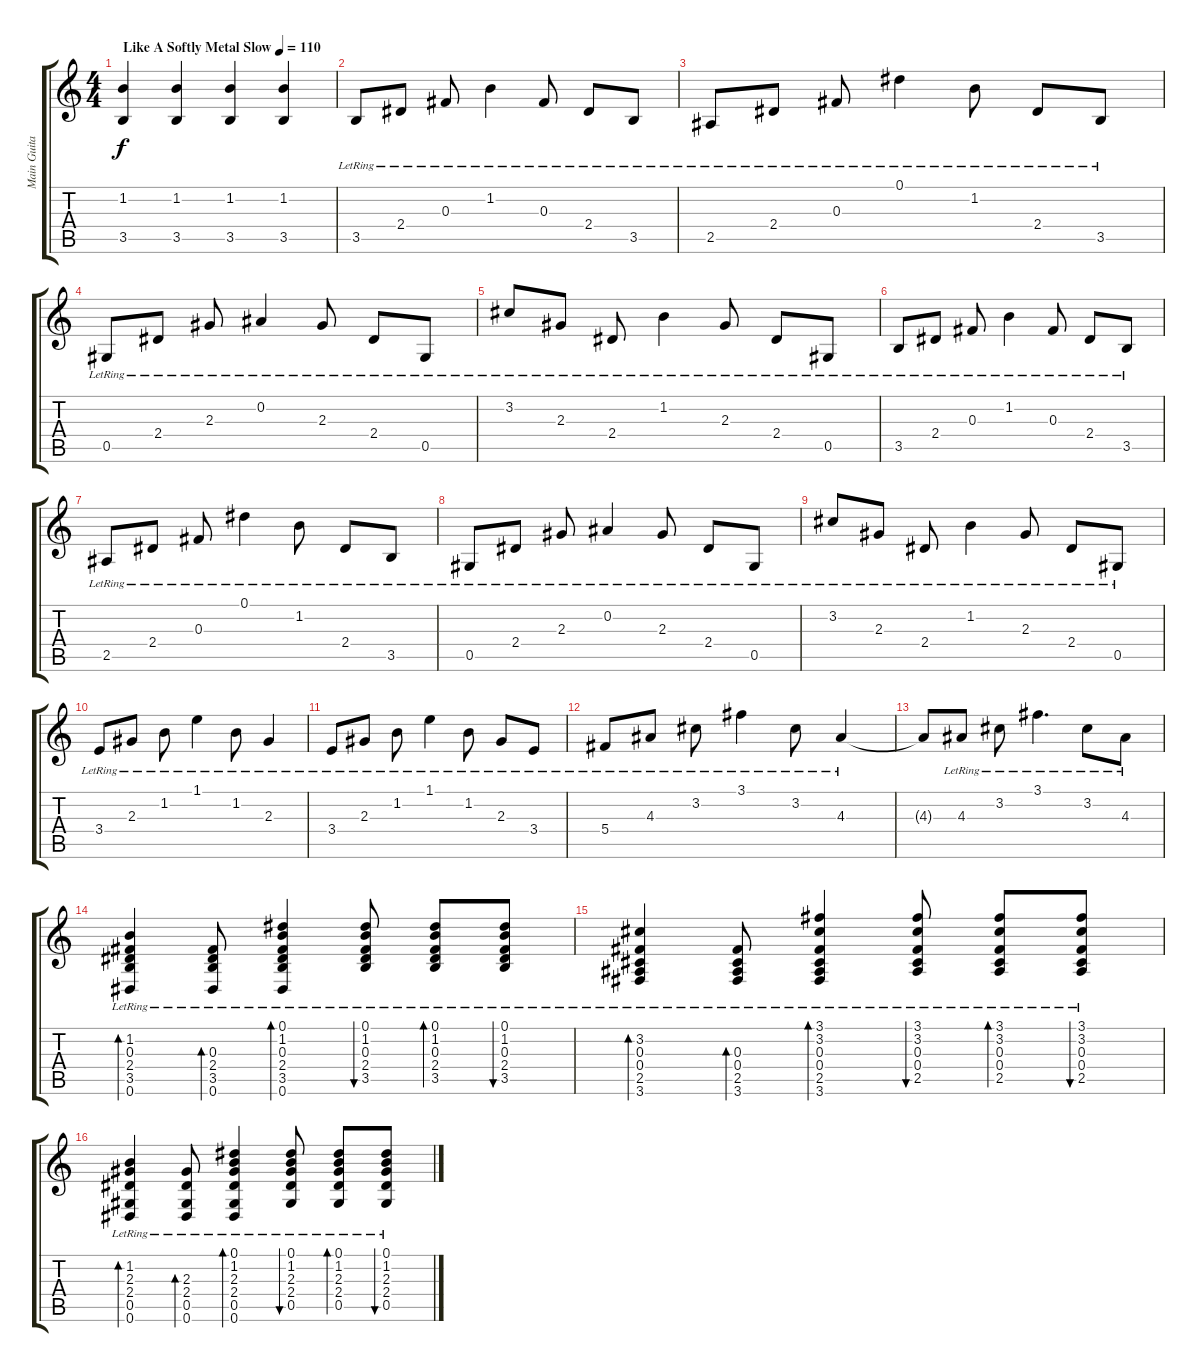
\track ("Main Guitar Rythms (by PureMetalRim)" "Main Guita") {instrument acousticguitarsteel}
\staff {score tabs}
\tuning (Eb4 Bb3 Gb3 Db3 Ab2 Eb2) {hide}
\ts (4 4)
\tempo (110 "Like A Softly Metal Slow")
\clef g2
\ks c
(1.2 3.5).4{dy f instrument acousticguitarsteel} (1.2 3.5).4 (1.2 3.5).4 (1.2 3.5).4 |
3.5{lr}.8 2.4{lr}.8 0.3{lr}.8 1.2{lr}.4 0.3{lr}.8 2.4{lr}.8 3.5{lr}.8 |
2.5{lr}.8 2.4{lr}.8 0.3{lr}.8 0.1{lr}.4 1.2{lr}.8 2.4{lr}.8 3.5{lr}.8 |
0.5{lr}.8 2.4{lr}.8 2.3{lr}.8 0.2{lr}.4 2.3{lr}.8 2.4{lr}.8 0.5{lr}.8 |
3.2{lr}.8 2.3{lr}.8 2.4{lr}.8 1.2{lr}.4 2.3{lr}.8 2.4{lr}.8 0.5{lr}.8 |
3.5{lr}.8 2.4{lr}.8 0.3{lr}.8 1.2{lr}.4 0.3{lr}.8 2.4{lr}.8 3.5{lr}.8 |
2.5{lr}.8 2.4{lr}.8 0.3{lr}.8 0.1{lr}.4 1.2{lr}.8 2.4{lr}.8 3.5{lr}.8 |
0.5{lr}.8 2.4{lr}.8 2.3{lr}.8 0.2{lr}.4 2.3{lr}.8 2.4{lr}.8 0.5{lr}.8 |
3.2{lr}.8 2.3{lr}.8 2.4{lr}.8 1.2{lr}.4 2.3{lr}.8 2.4{lr}.8 0.5{lr}.8 |
3.4{lr}.8 2.3{lr}.8 1.2{lr}.8 1.1{lr}.4 1.2{lr}.8 2.3{lr}.4 |
3.4{lr}.8 2.3{lr}.8 1.2{lr}.8 1.1{lr}.4 1.2{lr}.8 2.3{lr}.8 3.4{lr}.8 |
5.4{lr}.8 4.3{lr}.8 3.2{lr}.8 3.1{lr}.4 3.2{lr}.8 4.3{lr}.4 |
4.3{t}.8 4.3{lr}.8 3.2{lr}.8 3.1{lr}.4{d} 3.2{lr}.8 4.3{lr}.8 |
(1.2{lr} 0.3{lr} 2.4{lr} 3.5{lr} 0.6{lr}).4{bd 120} (0.3{lr} 2.4{lr} 3.5{lr} 0.6{lr}).8{bd 120} (0.1{lr} 1.2{lr} 0.3{lr} 2.4{lr} 3.5{lr} 0.6{lr}).4{bd 120} (0.1{lr} 1.2{lr} 0.3{lr} 2.4{lr} 3.5{lr}).8{bu 120} (0.1{lr} 1.2{lr} 0.3{lr} 2.4{lr} 3.5{lr}).8{bd 120} (0.1{lr} 1.2{lr} 0.3{lr} 2.4{lr} 3.5{lr}).8{bu 120} |
(3.2{lr} 0.3{lr} 0.4{lr} 2.5{lr} 3.6{lr}).4{bd 120} (0.3{lr} 0.4{lr} 2.5{lr} 3.6{lr}).8{bd 120} (3.1{lr} 3.2{lr} 0.3{lr} 0.4{lr} 2.5{lr} 3.6{lr}).4{bd 120} (3.1{lr} 3.2{lr} 0.3{lr} 0.4{lr} 2.5).8{bu 120} (3.1{lr} 3.2{lr} 0.3{lr} 0.4{lr} 2.5).8{bd 120} (3.1{lr} 3.2{lr} 0.3{lr} 0.4{lr} 2.5).8{bu 120} |
(1.2{lr} 2.3{lr} 2.4{lr} 0.5{lr} 0.6{lr}).4{bd 120} (2.3{lr} 2.4{lr} 0.5{lr} 0.6{lr}).8{bd 120} (0.1{lr} 1.2{lr} 2.3{lr} 2.4{lr} 0.5{lr} 0.6{lr}).4{bd 120} (0.1{lr} 1.2{lr} 2.3{lr} 2.4{lr} 0.5).8{bu 120} (0.1{lr} 1.2{lr} 2.3{lr} 2.4{lr} 0.5).8{bd 120} (0.1{lr} 1.2{lr} 2.3{lr} 2.4{lr} 0.5).8{bu 120}
